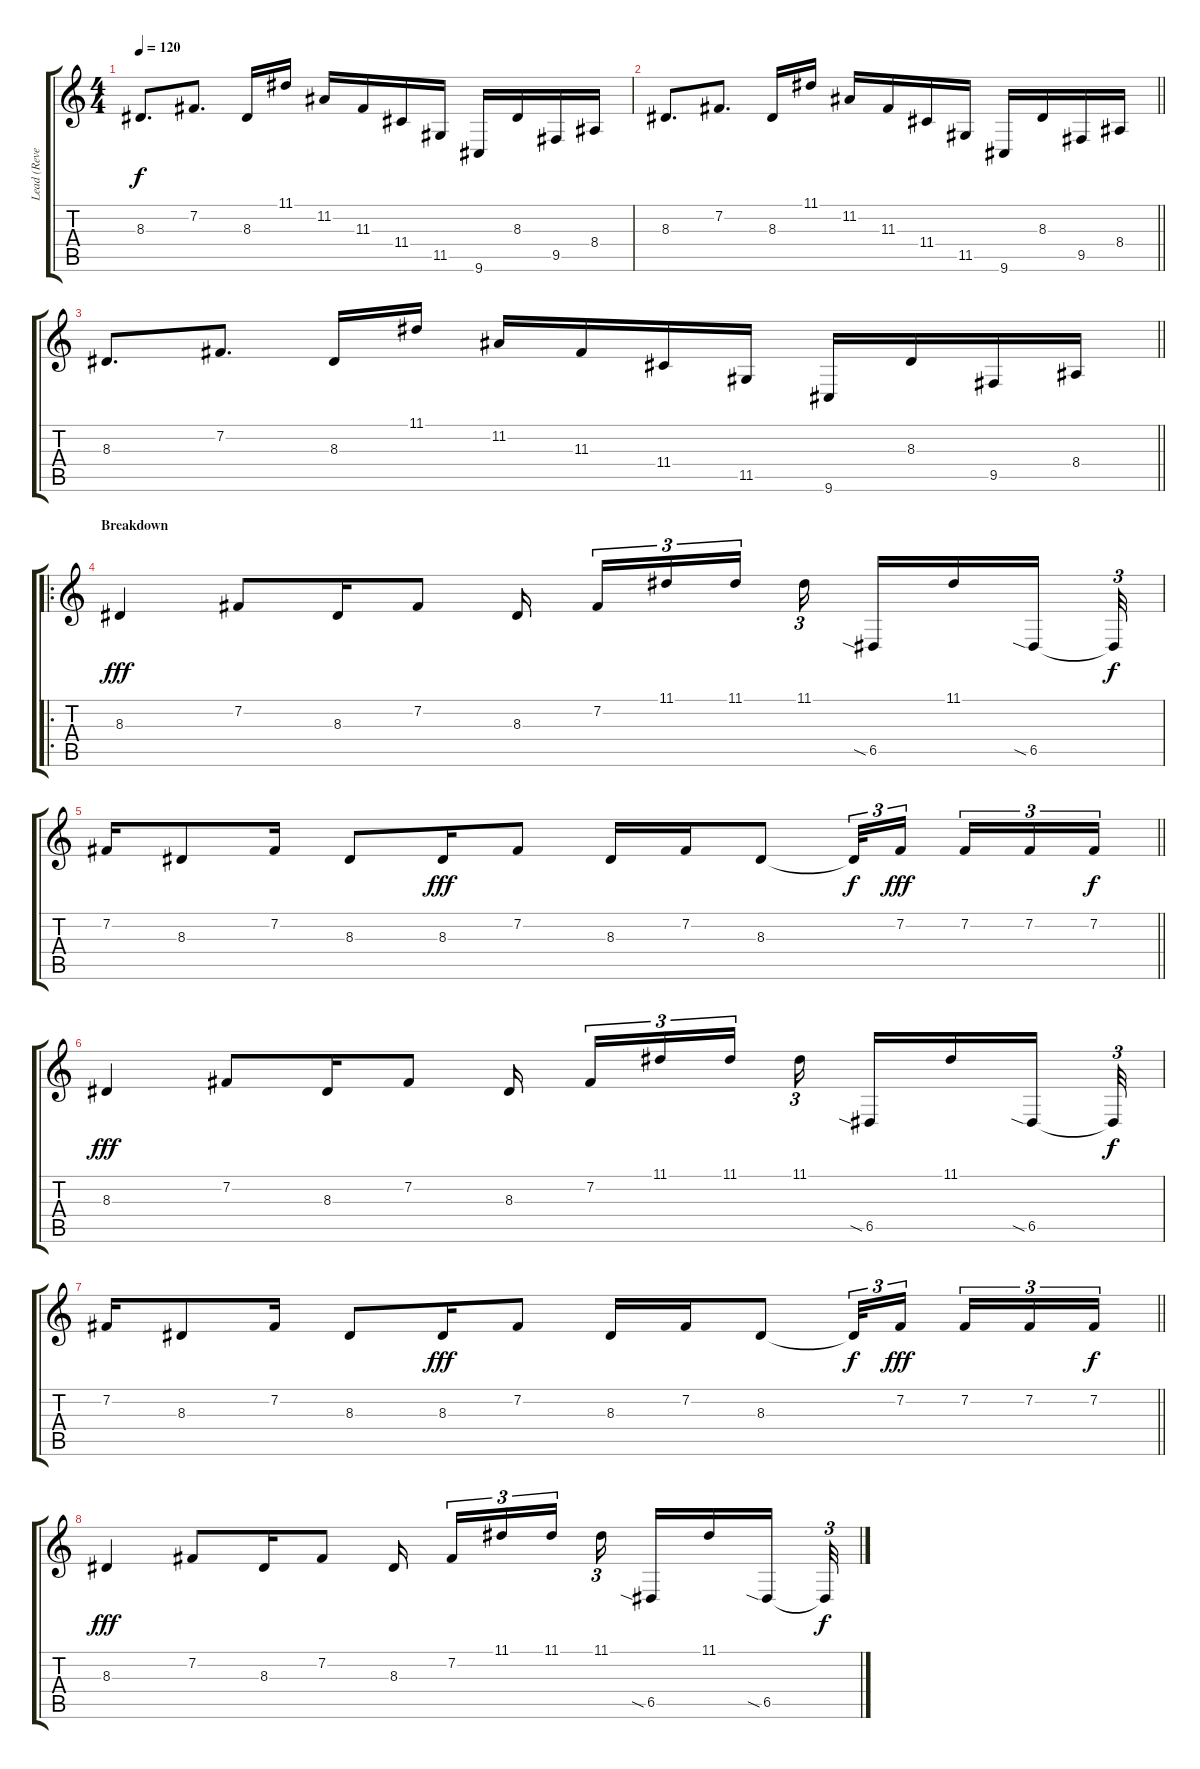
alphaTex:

\track ("Lead (Reverb)" "Lead (Reve") {instrument orchestralharp}
\staff {score tabs}
\tuning (E4 B3 G3 D3 A2 E2) {hide}
\ts (4 4)
\tempo 120
\clef g2
\ks c
8.3.8{d dy f} 7.2.8{d} 8.3.16 11.1.16 11.2.16 11.3.16 11.4.16 11.5.16 9.6.16 8.3.16 9.5.16 8.4.16 |
\barLineRight lightlight
8.3.8{d} 7.2.8{d} 8.3.16 11.1.16 11.2.16 11.3.16 11.4.16 11.5.16 9.6.16 8.3.16 9.5.16 8.4.16 |
\barLineRight lightlight
8.3.8{d} 7.2.8{d} 8.3.16 11.1.16 11.2.16 11.3.16 11.4.16 11.5.16 9.6.16 8.3.16 9.5.16 8.4.16 |
\ro
\section ("" "Breakdown")
8.3.4{dy fff} 7.2.8 8.3.16 7.2.8 8.3.16{beam splitsecondary} 7.2.16{tu (3 2)} 11.1.16{tu (3 2)} 11.1.16{tu (3 2)} 11.1.16{tu (3 2) beam splitsecondary} 6.5{sia}.16 11.1.16 6.5{sia}.16{beam splitsecondary} 6.5{t}.32{tu (3 2) dy f} |
\barLineRight lightlight
7.2.16 8.3.8 7.2.16 8.3.8 8.3.16{dy fff} 7.2.8 8.3.16 7.2.16 8.3.8 8.3{t}.32{tu (3 2) dy f} 7.2.16{tu (3 2) dy fff beam splitsecondary} 7.2.16{tu (3 2)} 7.2.16{tu (3 2)} 7.2.16{tu (3 2) dy f} |
8.3.4{dy fff} 7.2.8 8.3.16 7.2.8 8.3.16{beam splitsecondary} 7.2.16{tu (3 2)} 11.1.16{tu (3 2)} 11.1.16{tu (3 2)} 11.1.16{tu (3 2) beam splitsecondary} 6.5{sia}.16 11.1.16 6.5{sia}.16{beam splitsecondary} 6.5{t}.32{tu (3 2) dy f} |
\barLineRight lightlight
7.2.16 8.3.8 7.2.16 8.3.8 8.3.16{dy fff} 7.2.8 8.3.16 7.2.16 8.3.8 8.3{t}.32{tu (3 2) dy f} 7.2.16{tu (3 2) dy fff beam splitsecondary} 7.2.16{tu (3 2)} 7.2.16{tu (3 2)} 7.2.16{tu (3 2) dy f} |
8.3.4{dy fff} 7.2.8 8.3.16 7.2.8 8.3.16{beam splitsecondary} 7.2.16{tu (3 2)} 11.1.16{tu (3 2)} 11.1.16{tu (3 2)} 11.1.16{tu (3 2) beam splitsecondary} 6.5{sia}.16 11.1.16 6.5{sia}.16{beam splitsecondary} 6.5{t}.32{tu (3 2) dy f}
